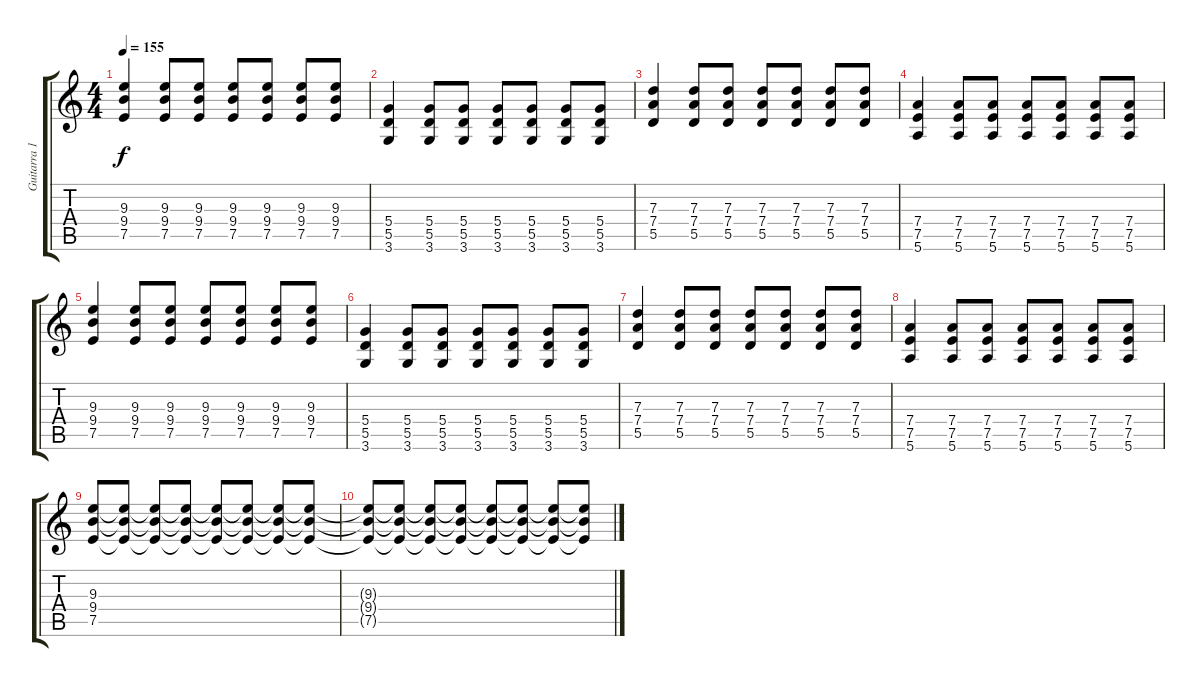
\track ("Guitarra 1 - Mathias" "Guitarra 1") {instrument distortionguitar}
\staff {score tabs}
\tuning (E4 B3 G3 D3 A2 E2) {hide}
\ts (4 4)
\tempo 155
\clef g2
\ks c
(9.3 9.4 7.5).4{dy f} (9.3 9.4 7.5).8 (9.3 9.4 7.5).8 (9.3 9.4 7.5).8 (9.3 9.4 7.5).8 (9.3 9.4 7.5).8 (9.3 9.4 7.5).8 |
(5.4 5.5 3.6).4 (5.4 5.5 3.6).8 (5.4 5.5 3.6).8 (5.4 5.5 3.6).8 (5.4 5.5 3.6).8 (5.4 5.5 3.6).8 (5.4 5.5 3.6).8 |
(7.3 7.4 5.5).4 (7.3 7.4 5.5).8 (7.3 7.4 5.5).8 (7.3 7.4 5.5).8 (7.3 7.4 5.5).8 (7.3 7.4 5.5).8 (7.3 7.4 5.5).8 |
(7.4 7.5 5.6).4 (7.4 7.5 5.6).8 (7.4 7.5 5.6).8 (7.4 7.5 5.6).8 (7.4 7.5 5.6).8 (7.4 7.5 5.6).8 (7.4 7.5 5.6).8 |
(9.3 9.4 7.5).4 (9.3 9.4 7.5).8 (9.3 9.4 7.5).8 (9.3 9.4 7.5).8 (9.3 9.4 7.5).8 (9.3 9.4 7.5).8 (9.3 9.4 7.5).8 |
(5.4 5.5 3.6).4 (5.4 5.5 3.6).8 (5.4 5.5 3.6).8 (5.4 5.5 3.6).8 (5.4 5.5 3.6).8 (5.4 5.5 3.6).8 (5.4 5.5 3.6).8 |
(7.3 7.4 5.5).4 (7.3 7.4 5.5).8 (7.3 7.4 5.5).8 (7.3 7.4 5.5).8 (7.3 7.4 5.5).8 (7.3 7.4 5.5).8 (7.3 7.4 5.5).8 |
(7.4 7.5 5.6).4 (7.4 7.5 5.6).8 (7.4 7.5 5.6).8 (7.4 7.5 5.6).8 (7.4 7.5 5.6).8 (7.4 7.5 5.6).8 (7.4 7.5 5.6).8 |
(9.3 9.4 7.5).8{volume 4} (9.3{t} 9.4{t} 7.5{t}).8 (9.3{t} 9.4{t} 7.5{t}).8 (9.3{t} 9.4{t} 7.5{t}).8 (9.3{t} 9.4{t} 7.5{t}).8 (9.3{t} 9.4{t} 7.5{t}).8 (9.3{t} 9.4{t} 7.5{t}).8 (9.3{t} 9.4{t} 7.5{t}).8 |
(9.3{t} 9.4{t} 7.5{t}).8 (9.3{t} 9.4{t} 7.5{t}).8 (9.3{t} 9.4{t} 7.5{t}).8 (9.3{t} 9.4{t} 7.5{t}).8 (9.3{t} 9.4{t} 7.5{t}).8 (9.3{t} 9.4{t} 7.5{t}).8 (9.3{t} 9.4{t} 7.5{t}).8 (9.3{t} 9.4{t} 7.5{t}).8
